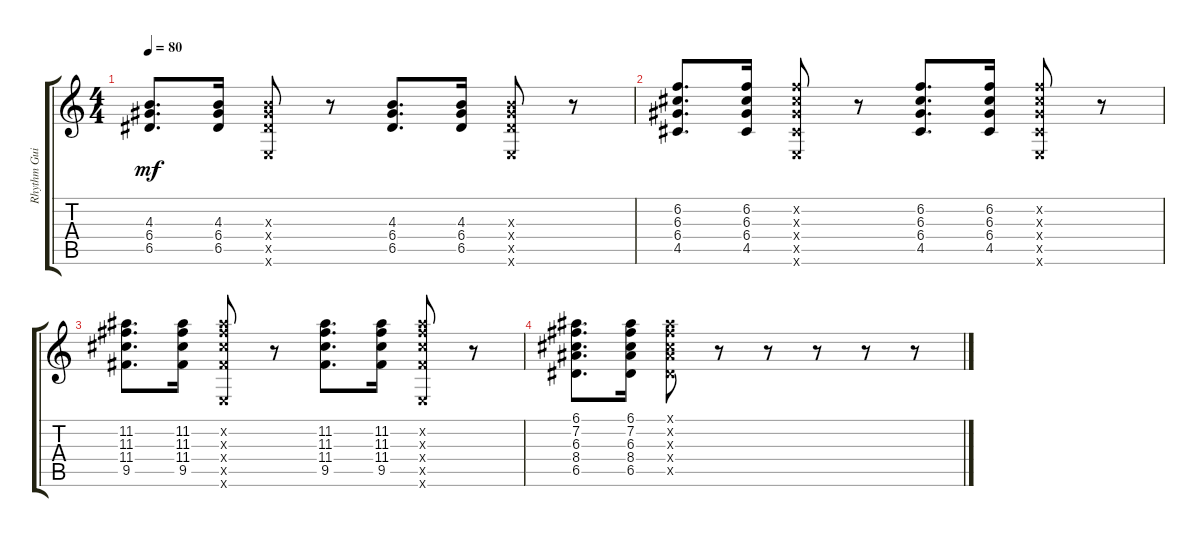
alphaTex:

\track ("Rhythm Guitar" "Rhythm Gui") {instrument electricguitarclean}
\staff {score tabs}
\tuning (E4 B3 G3 D3 A2 E2) {hide}
\ts (4 4)
\tempo 80
\clef g2
\ks c
(4.3 6.4 6.5).8{d dy mf} (4.3 6.4 6.5).16 (4.3{x} 6.4{x} 6.5{x} 0.6{x}).8 r.8 (4.3 6.4 6.5).8{d} (4.3 6.4 6.5).16 (4.3{x} 6.4{x} 6.5{x} 0.6{x}).8 r.8 |
(6.2 6.3 6.4 4.5).8{d} (6.2 6.3 6.4 4.5).16 (6.2{x} 6.3{x} 6.4{x} 4.5{x} 0.6{x}).8 r.8 (6.2 6.3 6.4 4.5).8{d} (6.2 6.3 6.4 4.5).16 (6.2{x} 6.3{x} 6.4{x} 4.5{x} 0.6{x}).8 r.8 |
(11.2 11.3 11.4 9.5).8{d} (11.2 11.3 11.4 9.5).16 (11.2{x} 11.3{x} 11.4{x} 9.5{x} 0.6{x}).8 r.8 (11.2 11.3 11.4 9.5).8{d} (11.2 11.3 11.4 9.5).16 (11.2{x} 11.3{x} 11.4{x} 9.5{x} 0.6{x}).8 r.8 |
(6.1 7.2 6.3 8.4 6.5).8{d} (6.1 7.2 6.3 8.4 6.5).16 (6.1{x} 7.2{x} 6.3{x} 8.4{x} 6.5{x}).8 r.8 r.8 r.8 r.8 r.8
